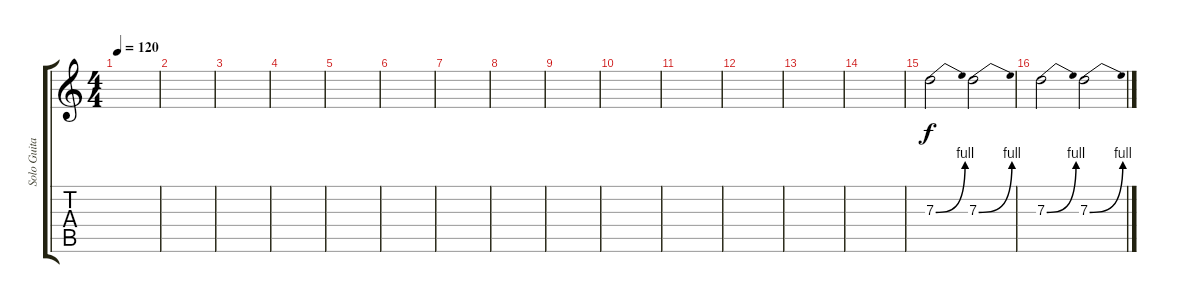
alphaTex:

\track ("Solo Guitar" "Solo Guita") {instrument overdrivenguitar}
\staff {score tabs}
\tuning (E4 B3 G3 D3 A2 E2) {hide}
\ts (4 4)
\tempo 120
\clef g2
\ks c
|
|
|
|
|
|
|
|
|
|
|
|
|
|
7.3{be (bend 0 0 60 4)}.2{balance 0} 7.3{be (bend 0 0 60 4)}.2{balance 16} |
7.3{be (bend 0 0 60 4)}.2{balance 0} 7.3{be (bend 0 0 60 4)}.2{balance 16}
